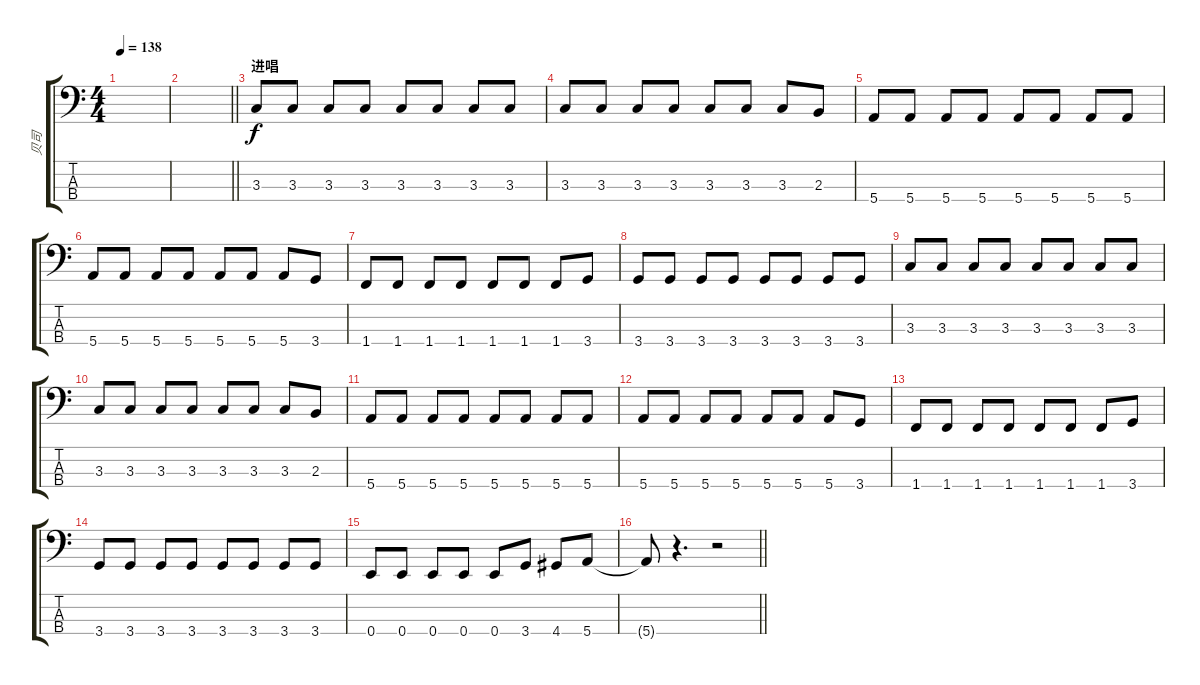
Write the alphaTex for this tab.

\track ("贝司" "贝司") {instrument electricbassfinger}
\staff {score tabs}
\tuning (G2 D2 A1 E1) {hide}
\ts (4 4)
\tempo 138
\clef f4
\ks c
|
\barLineRight lightlight
|
\section ("" "进唱")
3.3.8 3.3.8 3.3.8 3.3.8 3.3.8 3.3.8 3.3.8 3.3.8 |
3.3.8 3.3.8 3.3.8 3.3.8 3.3.8 3.3.8 3.3.8 2.3.8 |
5.4.8 5.4.8 5.4.8 5.4.8 5.4.8 5.4.8 5.4.8 5.4.8 |
5.4.8 5.4.8 5.4.8 5.4.8 5.4.8 5.4.8 5.4.8 3.4.8 |
1.4.8 1.4.8 1.4.8 1.4.8 1.4.8 1.4.8 1.4.8 3.4.8 |
3.4.8 3.4.8 3.4.8 3.4.8 3.4.8 3.4.8 3.4.8 3.4.8 |
3.3.8 3.3.8 3.3.8 3.3.8 3.3.8 3.3.8 3.3.8 3.3.8 |
3.3.8 3.3.8 3.3.8 3.3.8 3.3.8 3.3.8 3.3.8 2.3.8 |
5.4.8 5.4.8 5.4.8 5.4.8 5.4.8 5.4.8 5.4.8 5.4.8 |
5.4.8 5.4.8 5.4.8 5.4.8 5.4.8 5.4.8 5.4.8 3.4.8 |
1.4.8 1.4.8 1.4.8 1.4.8 1.4.8 1.4.8 1.4.8 3.4.8 |
3.4.8 3.4.8 3.4.8 3.4.8 3.4.8 3.4.8 3.4.8 3.4.8 |
0.4.8 0.4.8 0.4.8 0.4.8 0.4.8 3.4.8 4.4.8 5.4.8 |
\barLineRight lightlight
5.4{t}.8 r.4{d} r.2
